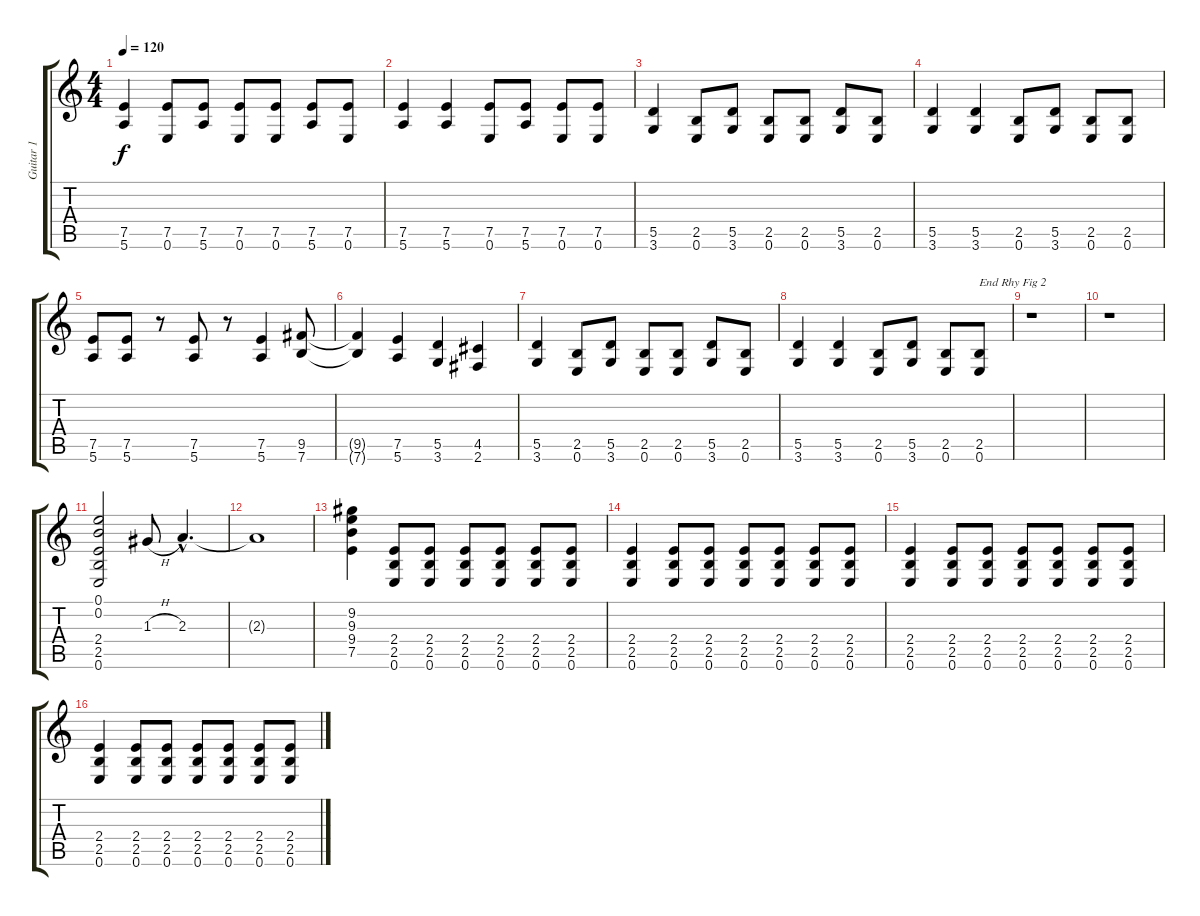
\track ("Guitar 1" "Guitar 1") {instrument overdrivenguitar}
\staff {score tabs}
\tuning (E4 B3 G3 D3 A2 E2) {hide}
\ts (4 4)
\tempo 120
\clef g2
\ks c
(7.5 5.6).4{dy f} (7.5 0.6).8 (7.5 5.6).8 (7.5 0.6).8 (7.5 0.6).8 (7.5 5.6).8 (7.5 0.6).8 |
(7.5 5.6).4 (7.5 5.6).4 (7.5 0.6).8 (7.5 5.6).8 (7.5 0.6).8 (7.5 0.6).8 |
(5.5 3.6).4 (2.5 0.6).8 (5.5 3.6).8 (2.5 0.6).8 (2.5 0.6).8 (5.5 3.6).8 (2.5 0.6).8 |
(5.5 3.6).4 (5.5 3.6).4 (2.5 0.6).8 (5.5 3.6).8 (2.5 0.6).8 (2.5 0.6).8 |
(7.5 5.6).8 (7.5 5.6).8 r.8 (7.5 5.6).8 r.8 (7.5 5.6).4 (9.5 7.6).8 |
(9.5{t} 7.6{t}).4 (7.5 5.6).4 (5.5 3.6).4 (4.5 2.6).4 |
(5.5 3.6).4 (2.5 0.6).8 (5.5 3.6).8 (2.5 0.6).8 (2.5 0.6).8 (5.5 3.6).8 (2.5 0.6).8 |
(5.5 3.6).4 (5.5 3.6).4 (2.5 0.6).8 (5.5 3.6).8 (2.5 0.6).8 (2.5 0.6).8{txt "End Rhy Fig 2"} |
r.1 |
r.1 |
(0.1 0.2 2.4 2.5 0.6).2 1.3{h}.8 2.3{hac}.4{d} |
2.3{t}.1 |
(9.2 9.3 9.4 7.5).4 (2.4 2.5 0.6).8 (2.4 2.5 0.6).8 (2.4 2.5 0.6).8 (2.4 2.5 0.6).8 (2.4 2.5 0.6).8 (2.4 2.5 0.6).8 |
(2.4 2.5 0.6).4 (2.4 2.5 0.6).8 (2.4 2.5 0.6).8 (2.4 2.5 0.6).8 (2.4 2.5 0.6).8 (2.4 2.5 0.6).8 (2.4 2.5 0.6).8 |
(2.4 2.5 0.6).4 (2.4 2.5 0.6).8 (2.4 2.5 0.6).8 (2.4 2.5 0.6).8 (2.4 2.5 0.6).8 (2.4 2.5 0.6).8 (2.4 2.5 0.6).8 |
(2.4 2.5 0.6).4 (2.4 2.5 0.6).8 (2.4 2.5 0.6).8 (2.4 2.5 0.6).8 (2.4 2.5 0.6).8 (2.4 2.5 0.6).8 (2.4 2.5 0.6).8
